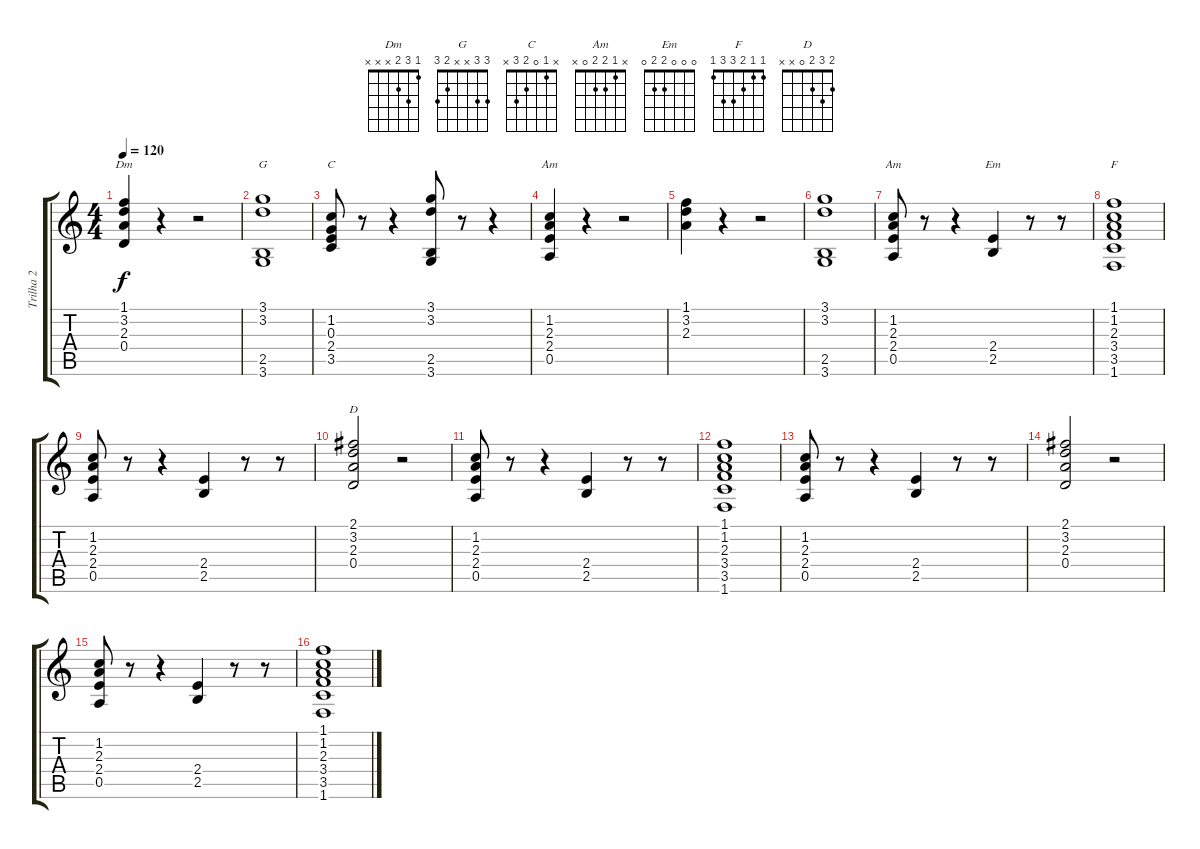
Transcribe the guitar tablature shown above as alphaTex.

\track ("Trilha 2" "Trilha 2") {instrument acousticguitarnylon}
\staff {score tabs}
\tuning (E4 B3 G3 D3 A2 E2) {hide}
\chord ("Dm" 1 3 2 x x x)
\chord ("G" 3 3 x x 2 3)
\chord ("C" x 1 0 2 3 x)
\chord ("Am" x 1 2 2 x x)
\chord ("Am" x 1 2 2 0 x)
\chord ("Em" 0 0 0 2 2 0)
\chord ("F" 1 1 2 3 3 1)
\chord ("D" 2 3 2 0 x x)
\ts (4 4)
\tempo 120
\clef g2
\ks c
(1.1 3.2 2.3 0.4).4{ch "Dm" dy f} r.4 r.2 |
(3.1 3.2 2.5 3.6).1{ch "G"} |
(1.2 0.3 2.4 3.5).8{ch "C"} r.8 r.4 (3.1 3.2 2.5 3.6).8 r.8 r.4 |
(1.2 2.3 2.4 0.5).4{ch "Am"} r.4 r.2 |
(1.1 3.2 2.3).4 r.4 r.2 |
(3.1 3.2 2.5 3.6).1 |
(1.2 2.3 2.4 0.5).8{ch "Am"} r.8 r.4 (2.4 2.5).4{ch "Em"} r.8 r.8 |
(1.1 1.2 2.3 3.4 3.5 1.6).1{ch "F"} |
(1.2 2.3 2.4 0.5).8 r.8 r.4 (2.4 2.5).4 r.8 r.8 |
(2.1 3.2 2.3 0.4).2{ch "D"} r.2 |
(1.2 2.3 2.4 0.5).8 r.8 r.4 (2.4 2.5).4 r.8 r.8 |
(1.1 1.2 2.3 3.4 3.5 1.6).1 |
(1.2 2.3 2.4 0.5).8 r.8 r.4 (2.4 2.5).4 r.8 r.8 |
(2.1 3.2 2.3 0.4).2 r.2 |
(1.2 2.3 2.4 0.5).8 r.8 r.4 (2.4 2.5).4 r.8 r.8 |
(1.1 1.2 2.3 3.4 3.5 1.6).1
